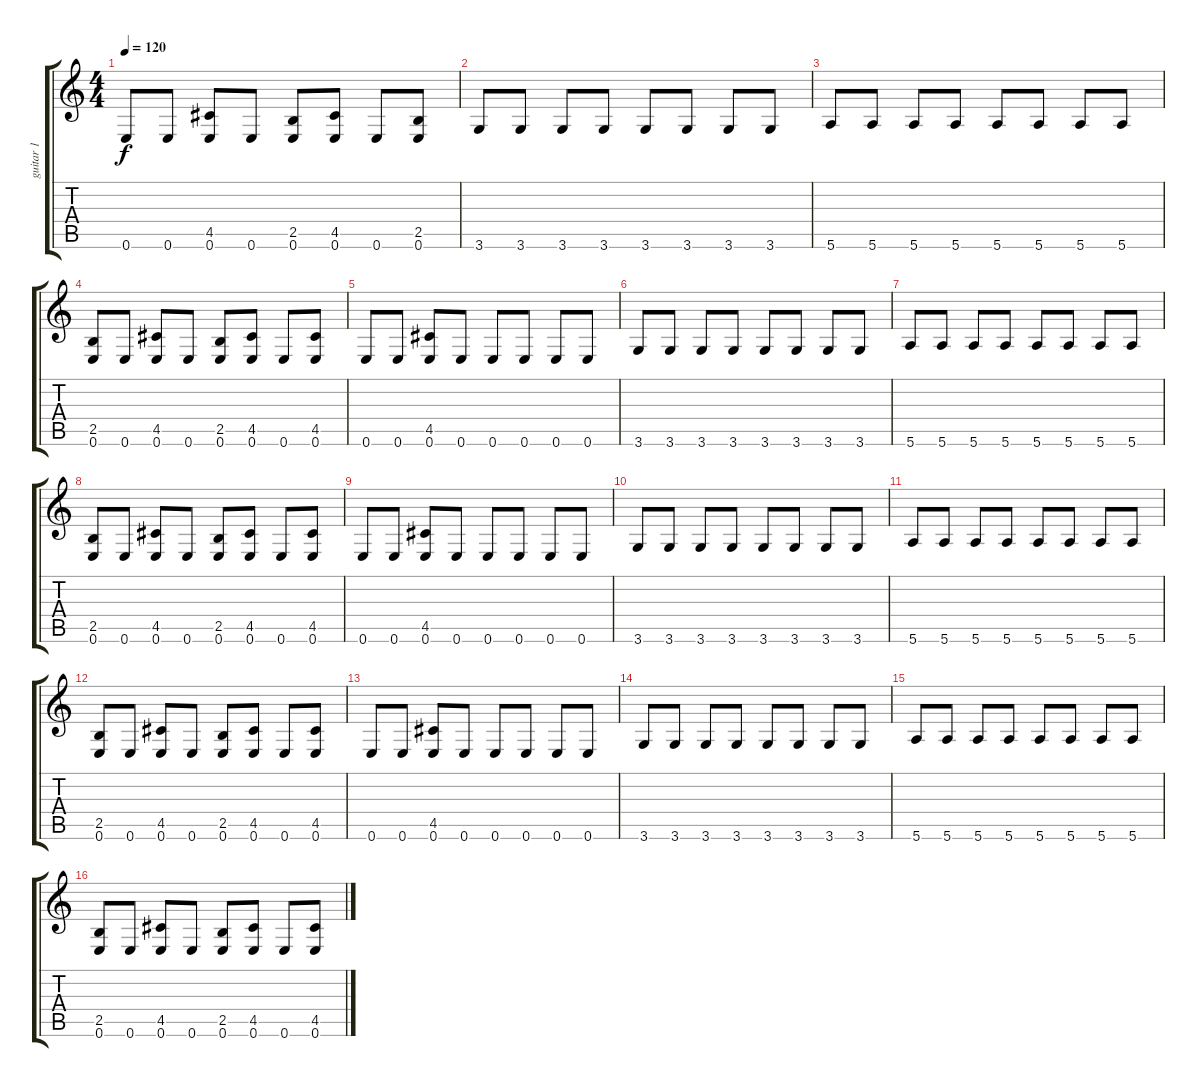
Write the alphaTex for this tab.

\track ("guitar 1" "guitar 1") {instrument overdrivenguitar}
\staff {score tabs}
\tuning (E4 B3 G3 D3 A2 E2) {hide}
\ts (4 4)
\tempo 120
\clef g2
\ks c
0.6.8{dy f} 0.6.8 (4.5 0.6).8 0.6.8 (2.5 0.6).8 (4.5 0.6).8 0.6.8 (2.5 0.6).8 |
3.6.8 3.6.8 3.6.8 3.6.8 3.6.8 3.6.8 3.6.8 3.6.8 |
5.6.8 5.6.8 5.6.8 5.6.8 5.6.8 5.6.8 5.6.8 5.6.8 |
(2.5 0.6).8 0.6.8 (4.5 0.6).8 0.6.8 (2.5 0.6).8 (4.5 0.6).8 0.6.8 (4.5 0.6).8 |
0.6.8 0.6.8 (4.5 0.6).8 0.6.8 0.6.8 0.6.8 0.6.8 0.6.8 |
3.6.8 3.6.8 3.6.8 3.6.8 3.6.8 3.6.8 3.6.8 3.6.8 |
5.6.8 5.6.8 5.6.8 5.6.8 5.6.8 5.6.8 5.6.8 5.6.8 |
(2.5 0.6).8 0.6.8 (4.5 0.6).8 0.6.8 (2.5 0.6).8 (4.5 0.6).8 0.6.8 (4.5 0.6).8 |
0.6.8 0.6.8 (4.5 0.6).8 0.6.8 0.6.8 0.6.8 0.6.8 0.6.8 |
3.6.8 3.6.8 3.6.8 3.6.8 3.6.8 3.6.8 3.6.8 3.6.8 |
5.6.8 5.6.8 5.6.8 5.6.8 5.6.8 5.6.8 5.6.8 5.6.8 |
(2.5 0.6).8 0.6.8 (4.5 0.6).8 0.6.8 (2.5 0.6).8 (4.5 0.6).8 0.6.8 (4.5 0.6).8 |
0.6.8 0.6.8 (4.5 0.6).8 0.6.8 0.6.8 0.6.8 0.6.8 0.6.8 |
3.6.8 3.6.8 3.6.8 3.6.8 3.6.8 3.6.8 3.6.8 3.6.8 |
5.6.8 5.6.8 5.6.8 5.6.8 5.6.8 5.6.8 5.6.8 5.6.8 |
(2.5 0.6).8 0.6.8 (4.5 0.6).8 0.6.8 (2.5 0.6).8 (4.5 0.6).8 0.6.8 (4.5 0.6).8
